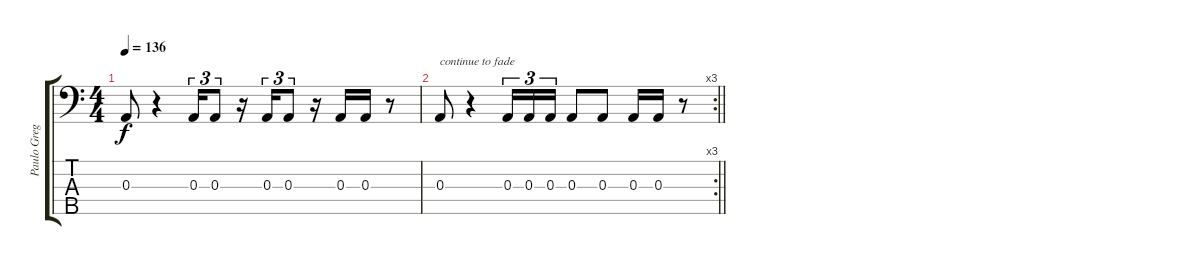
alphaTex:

\track ("Paulo Gregelotto" "Paulo Greg") {instrument electricbassfinger}
\staff {score tabs}
\tuning (G2 D2 A1 E1 B0) {hide}
\ts (4 4)
\tempo 136
\clef f4
\ks c
0.3.8{dy f} r.4 0.3.16{tu (3 2)} 0.3.8{tu (3 2)} r.16 0.3.16{tu (3 2)} 0.3.8{tu (3 2)} r.16 0.3.16 0.3.16 r.8 |
\rc 3
\barLineRight lightlight
0.3.8{txt "continue to fade"} r.4 0.3.16{tu (3 2)} 0.3.16{tu (3 2)} 0.3.16{tu (3 2)} 0.3.8 0.3.8 0.3.16 0.3.16 r.8
